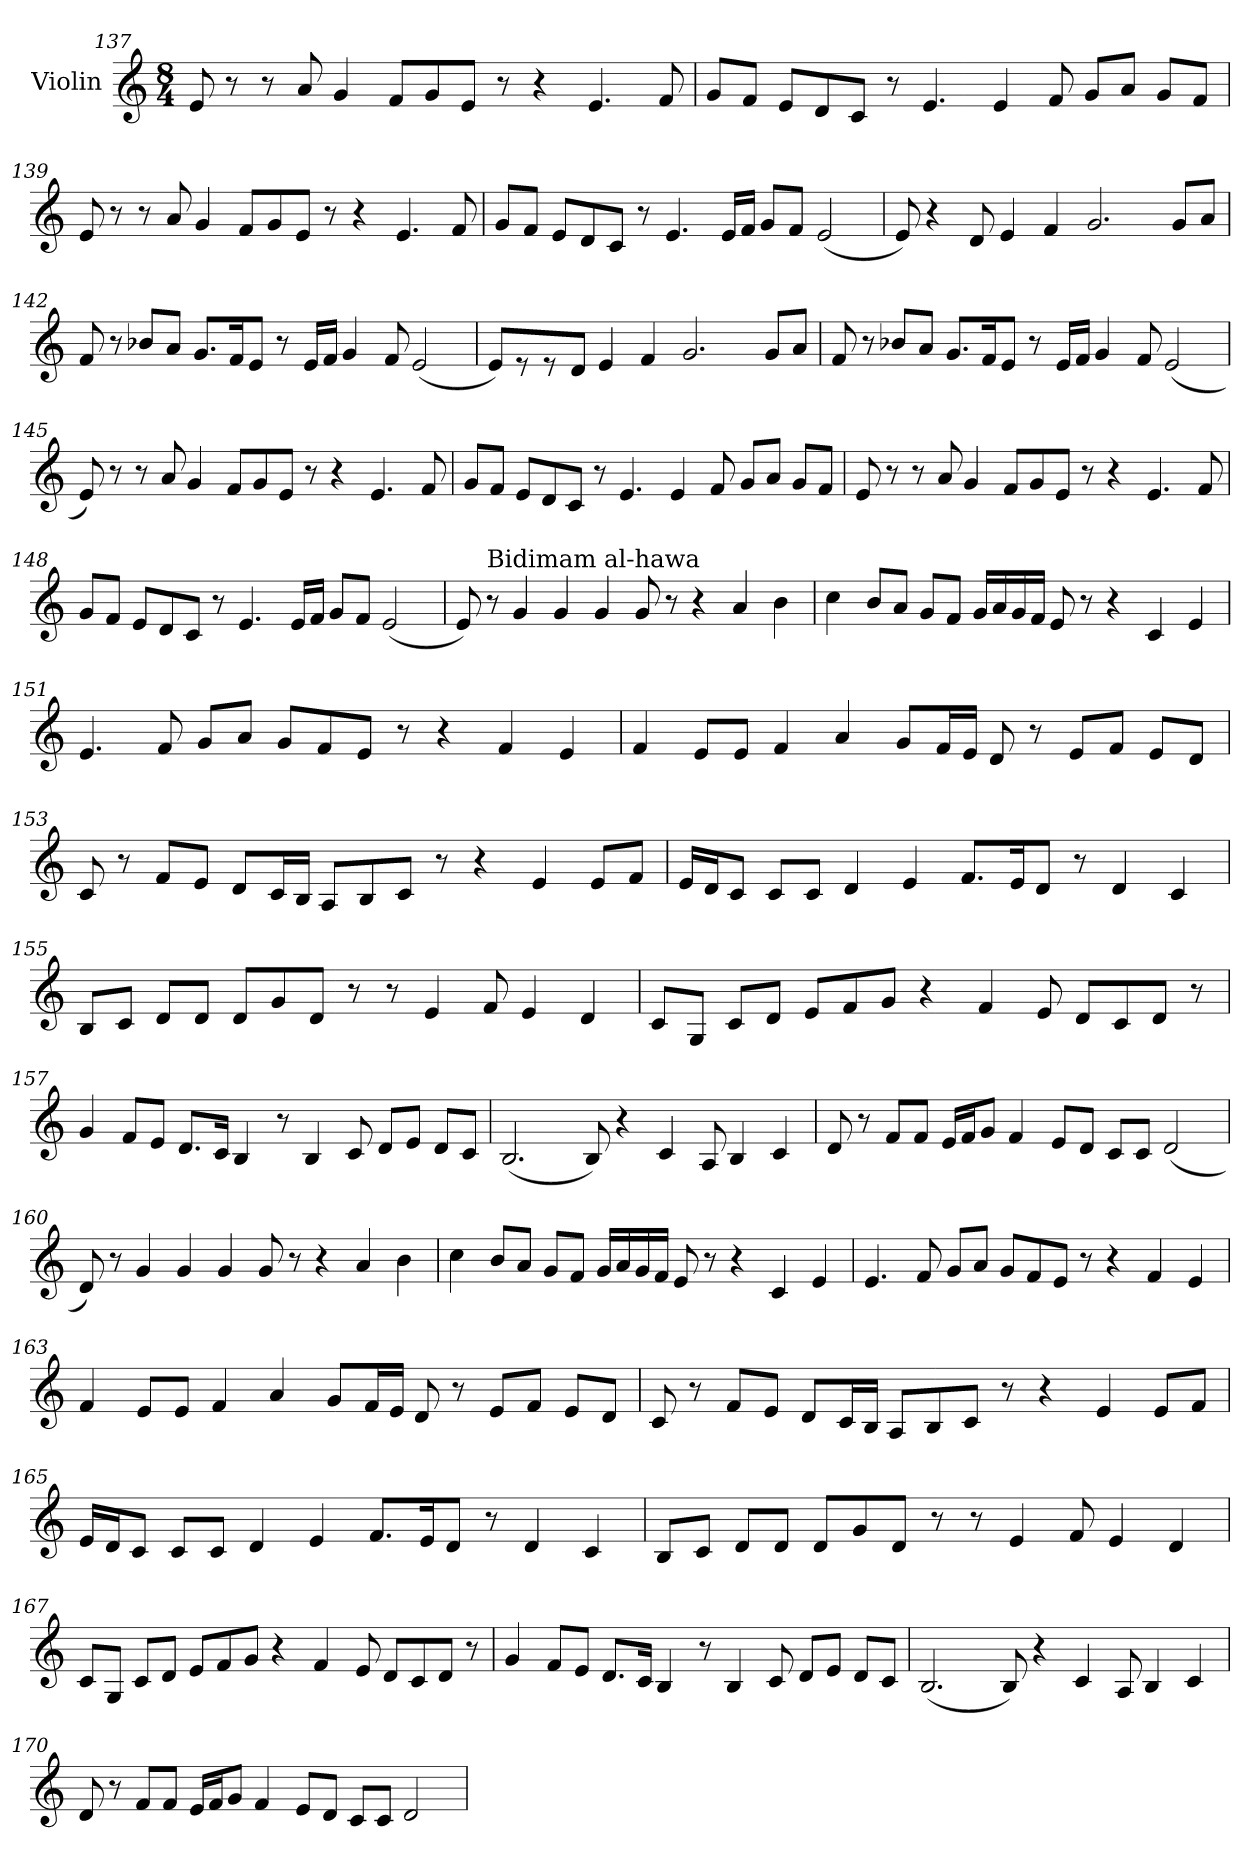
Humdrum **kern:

**kern
*part1
*staff1
*I"Violin
*clefG2
*k[]
*C:
*M8/4
=137
8e/
8r
8r
8a/
4g/
8f/L
8g/
8e/J
8r
4r
4.e/
8f/
!!LO:LB:g=z
=138
8g/L
8f/J
8e/L
8d/
8c/J
8r
4.e/
4e/
8f/
8g/L
8a/J
8g/L
8f/J
=139
8e/
8r
8r
8a/
4g/
8f/L
8g/
8e/J
8r
4r
4.e/
8f/
!!LO:LB:g=z
=140
8g/L
8f/J
8e/L
8d/
8c/J
8r
4.e/
16e/LL
16f/JJ
8g/L
8f/J
(2e/
=141
8e/)
4r
8d/
4e/
4f/
2.g/
8g/L
8a/J
!!LO:LB:g=z
=142
8f/
8r
8b-X/L
8a/J
8.g/L
16f/K
8e/J
8r
16e/LL
16f/JJ
4g/
8f/
(2e/
=143
8e/L)
8r
8r
8d/J
4e/
4f/
2.g/
8g/L
8a/J
!!LO:LB:g=z
=144
8f/
8r
8b-X/L
8a/J
8.g/L
16f/K
8e/J
8r
16e/LL
16f/JJ
4g/
8f/
(2e/
=145
8e/)
8r
8r
8a/
4g/
8f/L
8g/
8e/J
8r
4r
4.e/
8f/
!!LO:LB:g=z
=146
8g/L
8f/J
8e/L
8d/
8c/J
8r
4.e/
4e/
8f/
8g/L
8a/J
8g/L
8f/J
=147
8e/
8r
8r
8a/
4g/
8f/L
8g/
8e/J
8r
4r
4.e/
8f/
!!LO:PB:g=z
=148
8g/L
8f/J
8e/L
8d/
8c/J
8r
4.e/
16e/LL
16f/JJ
8g/L
8f/J
(2e/
=149
*MM90
8e/)
!LO:TX:a:t=Bidimam al-hawa
8r
4g/
4g/
4g/
8g/
8r
4r
4a/
4b\
!!LO:LB:g=z
=150
4cc\
8b/L
8a/J
8g/L
8f/J
16g/LL
16a/
16g/
16f/JJ
8e/
8r
4r
4c/
4e/
=151
4.e/
8f/
8g/L
8a/J
8g/L
8f/
8e/J
8r
4r
4f/
4e/
!!LO:LB:g=z
=152
4f/
8e/L
8e/J
4f/
4a/
8g/L
16f/L
16e/JJ
8d/
8r
8e/L
8f/J
8e/L
8d/J
=153
8c/
8r
8f/L
8e/J
8d/L
16c/L
16B/JJ
8A/L
8B/
8c/J
8r
4r
4e/
8e/L
8f/J
!!LO:LB:g=z
=154
16e/LL
16d/J
8c/J
8c/L
8c/J
4d/
4e/
8.f/L
16e/K
8d/J
8r
4d/
4c/
=155
8B/L
8c/J
8d/L
8d/J
8d/L
8g/
8d/J
8r
8r
4e/
8f/
4e/
4d/
!!LO:LB:g=z
=156
8c/L
8G/J
8c/L
8d/J
8e/L
8f/
8g/J
4r
4f/
8e/
8d/L
8c/
8d/J
8r
=157
4g/
8f/L
8e/J
8.d/L
16c/Jk
4B/
8r
4B/
8c/
8d/L
8e/J
8d/L
8c/J
!!LO:LB:g=z
=158
(2.B/
8B/)
4r
4c/
8A/
4B/
4c/
=159
8d/
8r
8f/L
8f/J
16e/LL
16f/J
8g/J
4f/
8e/L
8d/J
8c/L
8c/J
(2d/
=160
8d/)
8r
4g/
4g/
4g/
8g/
8r
4r
4a/
4b\
!!LO:LB:g=z
=161
4cc\
8b/L
8a/J
8g/L
8f/J
16g/LL
16a/
16g/
16f/JJ
8e/
8r
4r
4c/
4e/
=162
4.e/
8f/
8g/L
8a/J
8g/L
8f/
8e/J
8r
4r
4f/
4e/
!!LO:LB:g=z
=163
4f/
8e/L
8e/J
4f/
4a/
8g/L
16f/L
16e/JJ
8d/
8r
8e/L
8f/J
8e/L
8d/J
=164
8c/
8r
8f/L
8e/J
8d/L
16c/L
16B/JJ
8A/L
8B/
8c/J
8r
4r
4e/
8e/L
8f/J
!!LO:PB:g=z
=165
16e/LL
16d/J
8c/J
8c/L
8c/J
4d/
4e/
8.f/L
16e/K
8d/J
8r
4d/
4c/
=166
8B/L
8c/J
8d/L
8d/J
8d/L
8g/
8d/J
8r
8r
4e/
8f/
4e/
4d/
!!LO:LB:g=z
=167
8c/L
8G/J
8c/L
8d/J
8e/L
8f/
8g/J
4r
4f/
8e/
8d/L
8c/
8d/J
8r
=168
4g/
8f/L
8e/J
8.d/L
16c/Jk
4B/
8r
4B/
8c/
8d/L
8e/J
8d/L
8c/J
!!LO:LB:g=z
=169
(2.B/
8B/)
4r
4c/
8A/
4B/
4c/
=170
8d/
8r
8f/L
8f/J
16e/LL
16f/J
8g/J
4f/
8e/L
8d/J
8c/L
8c/J
2d/
=
*-
